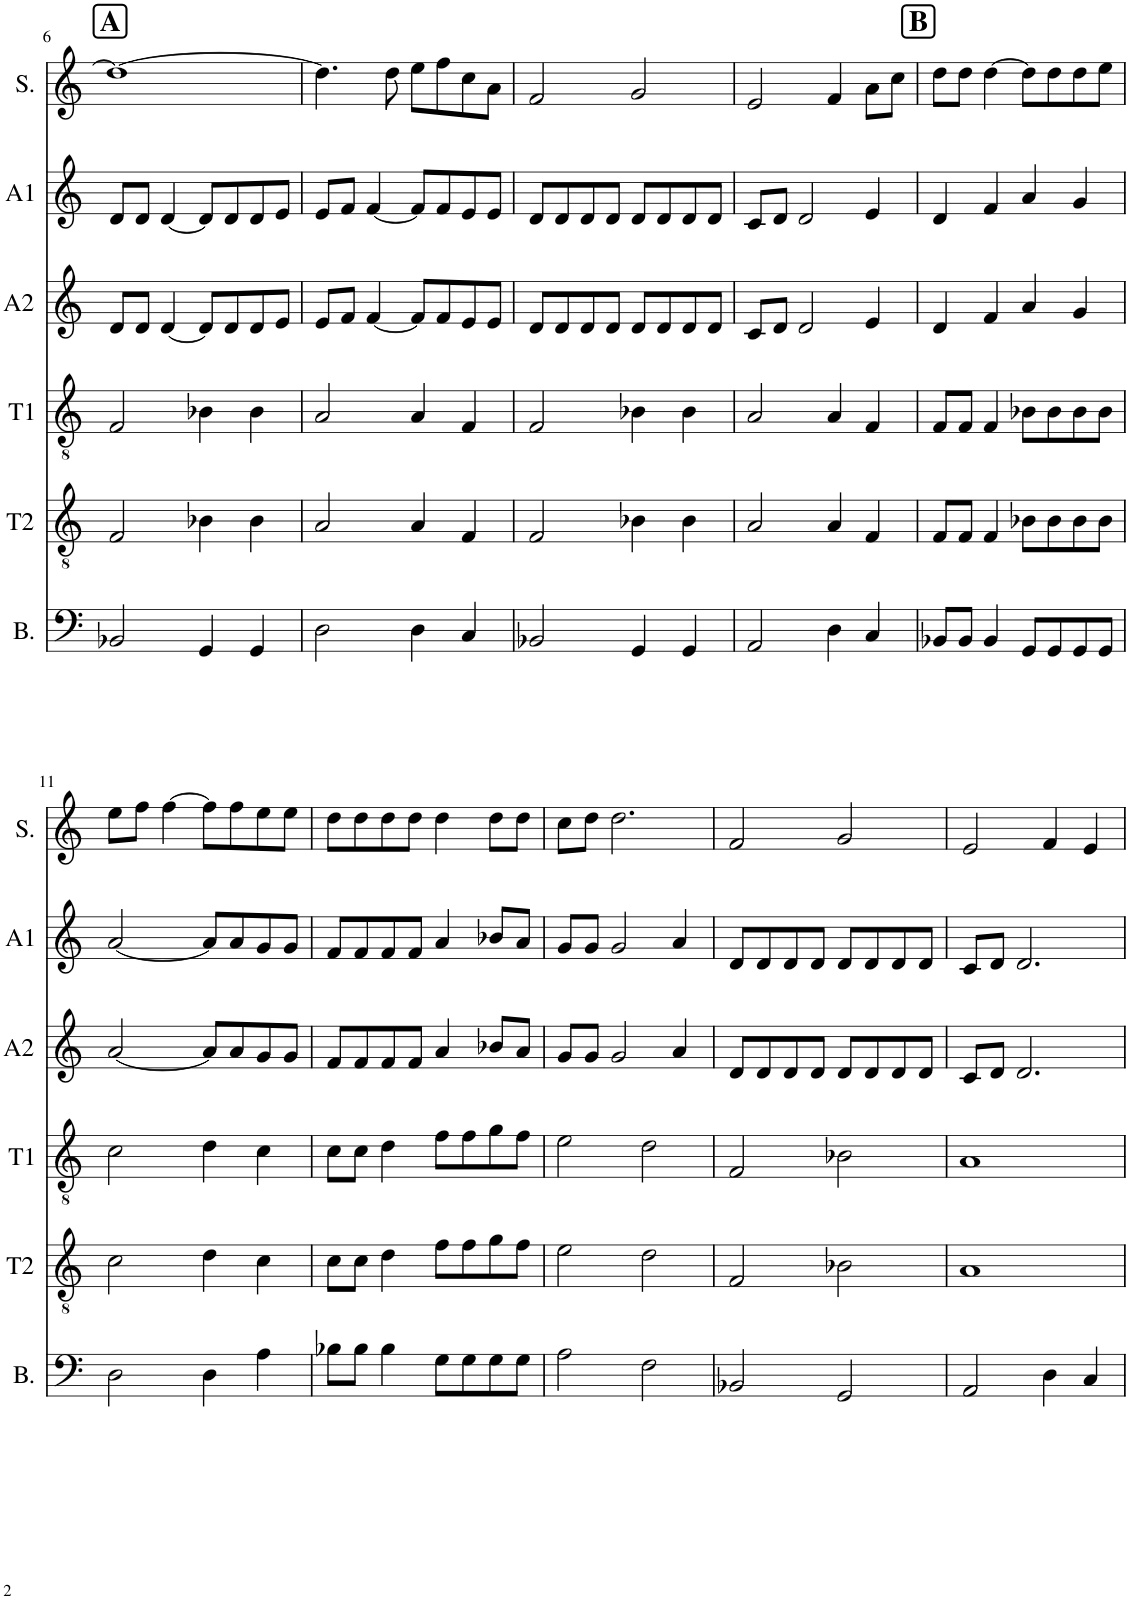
**kern	**kern	**kern	**kern	**kern	**kern
*part6	*part5	*part4	*part3	*part2	*part1
*staff6	*staff5	*staff4	*staff3	*staff2	*staff1
*I"Bass	*I"Tenor 2	*I"Tenor 1	*I"Alto 2	*I"Alto 1	*I"Soprano
*I'B.	*I'T2	*I'T1	*I'A2	*I'A1	*I'S.
!!LO:PB:g=z
*clefF4	*clefGv2	*clefGv2	*clefG2	*clefG2	*clefG2
*k[]	*k[]	*k[]	*k[]	*k[]	*k[]
*M4/4	*M4/4	*M4/4	*M4/4	*M4/4	*M4/4
!!LO:REH:place=s1:a:B:cj:fs=14:t=A
=6	=6	=6	=6	=6	=6
2BB-X/	2F/	2F/	8d/L	8d/L	1dd_
.	.	.	8d/J	8d/J	.
.	.	.	[4d/	[4d/	.
4GG/	4B-X\	4B-X\	8d/L]	8d/L]	.
.	.	.	8d/	8d/	.
4GG/	4B-\	4B-\	8d/	8d/	.
.	.	.	8e/J	8e/J	.
=7	=7	=7	=7	=7	=7
2D\	2A/	2A/	8e/L	8e/L	4.dd\]
.	.	.	8f/J	8f/J	.
.	.	.	[4f/	[4f/	.
.	.	.	.	.	8dd\
4D\	4A/	4A/	8f/L]	8f/L]	8ee\L
.	.	.	8f/	8f/	8ff\
4C/	4F/	4F/	8e/	8e/	8cc\
.	.	.	8e/J	8e/J	8a\J
=8	=8	=8	=8	=8	=8
2BB-X/	2F/	2F/	8d/L	8d/L	2f/
.	.	.	8d/	8d/	.
.	.	.	8d/	8d/	.
.	.	.	8d/J	8d/J	.
4GG/	4B-X\	4B-X\	8d/L	8d/L	2g/
.	.	.	8d/	8d/	.
4GG/	4B-\	4B-\	8d/	8d/	.
.	.	.	8d/J	8d/J	.
=9	=9	=9	=9	=9	=9
2AA/	2A/	2A/	8c/L	8c/L	2e/
.	.	.	8d/J	8d/J	.
.	.	.	2d/	2d/	.
4D\	4A/	4A/	.	.	4f/
4C/	4F/	4F/	4e/	4e/	8a\L
.	.	.	.	.	8cc\J
!!LO:REH:place=s1:a:B:cj:fs=14:t=B
=10	=10	=10	=10	=10	=10
8BB-X/L	8F/L	8F/L	4d/	4d/	8dd\L
8BB-/J	8F/J	8F/J	.	.	8dd\J
4BB-/	4F/	4F/	4f/	4f/	[4dd\
8GG/L	8B-X\L	8B-X\L	4a/	4a/	8dd\L]
8GG/	8B-\	8B-\	.	.	8dd\
8GG/	8B-\	8B-\	4g/	4g/	8dd\
8GG/J	8B-\J	8B-\J	.	.	8ee\J
!!LO:LB:g=z
=11	=11	=11	=11	=11	=11
2D\	2c\	2c\	[2a/	[2a/	8ee\L
.	.	.	.	.	8ff\J
.	.	.	.	.	[4ff\
4D\	4d\	4d\	8a/L]	8a/L]	8ff\L]
.	.	.	8a/	8a/	8ff\
4A\	4c\	4c\	8g/	8g/	8ee\
.	.	.	8g/J	8g/J	8ee\J
=12	=12	=12	=12	=12	=12
8B-X\L	8c\L	8c\L	8f/L	8f/L	8dd\L
8B-\J	8c\J	8c\J	8f/	8f/	8dd\
4B-\	4d\	4d\	8f/	8f/	8dd\
.	.	.	8f/J	8f/J	8dd\J
8G\L	8f\L	8f\L	4a/	4a/	4dd\
8G\	8f\	8f\	.	.	.
8G\	8g\	8g\	8b-X/L	8b-X/L	8dd\L
8G\J	8f\J	8f\J	8a/J	8a/J	8dd\J
=13	=13	=13	=13	=13	=13
2A\	2e\	2e\	8g/L	8g/L	8cc\L
.	.	.	8g/J	8g/J	8dd\J
.	.	.	2g/	2g/	2.dd\
2F\	2d\	2d\	.	.	.
.	.	.	4a/	4a/	.
=14	=14	=14	=14	=14	=14
2BB-X/	2F/	2F/	8d/L	8d/L	2f/
.	.	.	8d/	8d/	.
.	.	.	8d/	8d/	.
.	.	.	8d/J	8d/J	.
2GG/	2B-X\	2B-X\	8d/L	8d/L	2g/
.	.	.	8d/	8d/	.
.	.	.	8d/	8d/	.
.	.	.	8d/J	8d/J	.
=15	=15	=15	=15	=15	=15
2AA/	1A	1A	8c/L	8c/L	2e/
.	.	.	8d/J	8d/J	.
.	.	.	2.d/	2.d/	.
4D\	.	.	.	.	4f/
4C/	.	.	.	.	4e/
=	=	=	=	=	=
*-	*-	*-	*-	*-	*-
